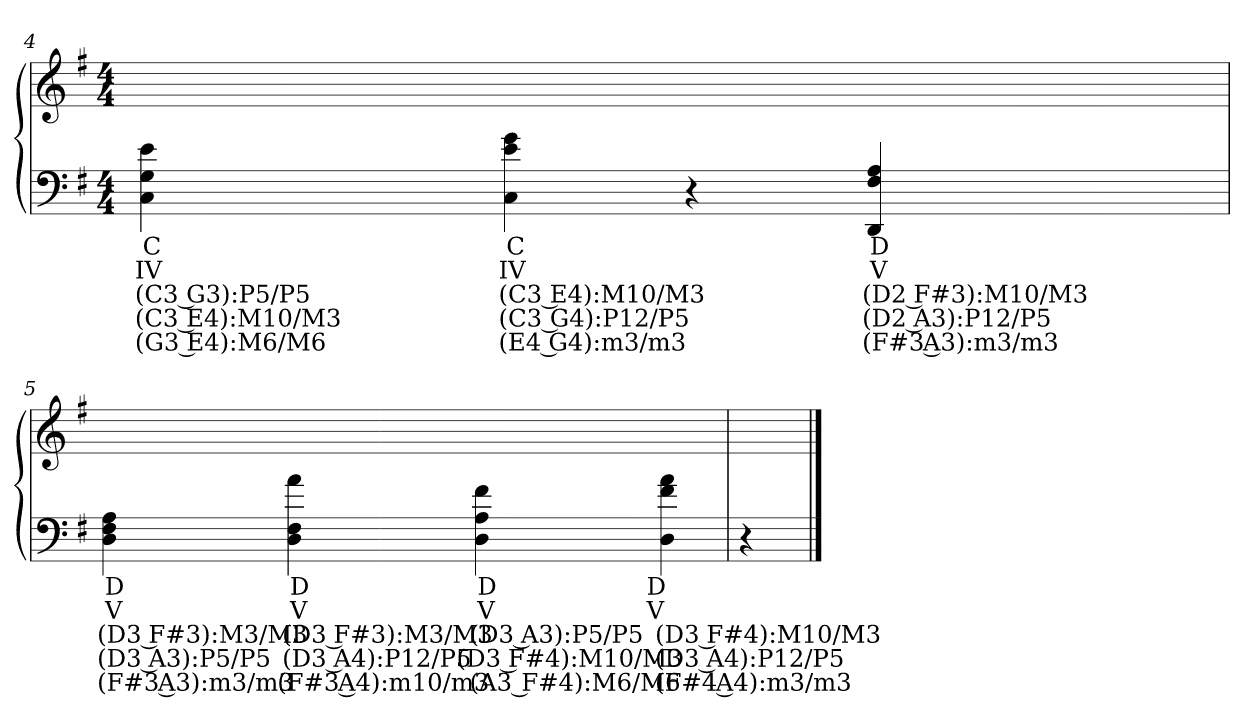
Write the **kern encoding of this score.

**kern	**text	**text	**text	**text	**text	**kern
*part2	*part2	*part2	*part2	*part2	*part2	*part1
*staff2	*staff2	*staff2	*staff2	*staff2	*staff2	*staff1
*clefF4	*	*	*	*	*	*clefG2
*k[f#]	*	*	*	*	*	*k[f#]
*G:	*	*	*	*	*	*G:
*M4/4	*	*	*	*	*	*M4/4
=4	=4	=4	=4	=4	=4	=4
4C 4G 4e	C	IV	(C3 G3):P5/P5	(C3 E4):M10/M3	(G3 E4):M6/M6	1ryy
4C 4e 4g	C	IV	(C3 E4):M10/M3	(C3 G4):P12/P5	(E4 G4):m3/m3	.
4r	.	.	.	.	.	.
4DD 4F# 4A	D	V	(D2 F#3):M10/M3	(D2 A3):P12/P5	(F#3 A3):m3/m3	.
=5	=5	=5	=5	=5	=5	=5
4D 4F# 4A	D	V	(D3 F#3):M3/M3	(D3 A3):P5/P5	(F#3 A3):m3/m3	1ryy
4D 4F# 4a	D	V	(D3 F#3):M3/M3	(D3 A4):P12/P5	(F#3 A4):m10/m3	.
4D 4A 4f#	D	V	(D3 A3):P5/P5	(D3 F#4):M10/M3	(A3 F#4):M6/M6	.
4D 4f# 4a	D	V	(D3 F#4):M10/M3	(D3 A4):P12/P5	(F#4 A4):m3/m3	.
=6	=6	=6	=6	=6	=6	=6
4r	.	.	.	.	.	4ryy
==	==	==	==	==	==	==
*-	*-	*-	*-	*-	*-	*-
